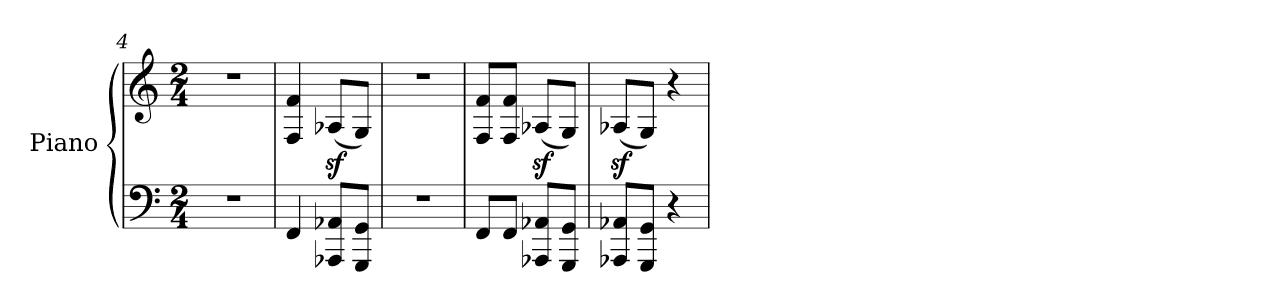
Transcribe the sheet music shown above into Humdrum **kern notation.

**kern	**kern
*part1	*part1
*staff2	*staff1
*I"Piano	*
*I'Pno.	*
*clefF4	*clefG2
*k[]	*k[]
*M2/4	*M2/4
=4	=4
2r	2r
=5	=5
4FF/	4F/ 4f/
8AAA-X/ 8AA-X/L	(<8A-Xz</L
8GGG/ 8GG/J	8G/J)
=6	=6
2r	2r
=7	=7
8FF/L	8F/ 8f/L
8FF/J	8F/ 8f/J
8AAA-X/ 8AA-X/L	(<8A-Xz</L
8GGG/ 8GG/J	8G/J)
!!LO:LB:g=z
=8	=8
8AAA-X/ 8AA-X/L	(<8A-Xz</L
8GGG/ 8GG/J	8G/J)
4r	4r
=	=
*-	*-
